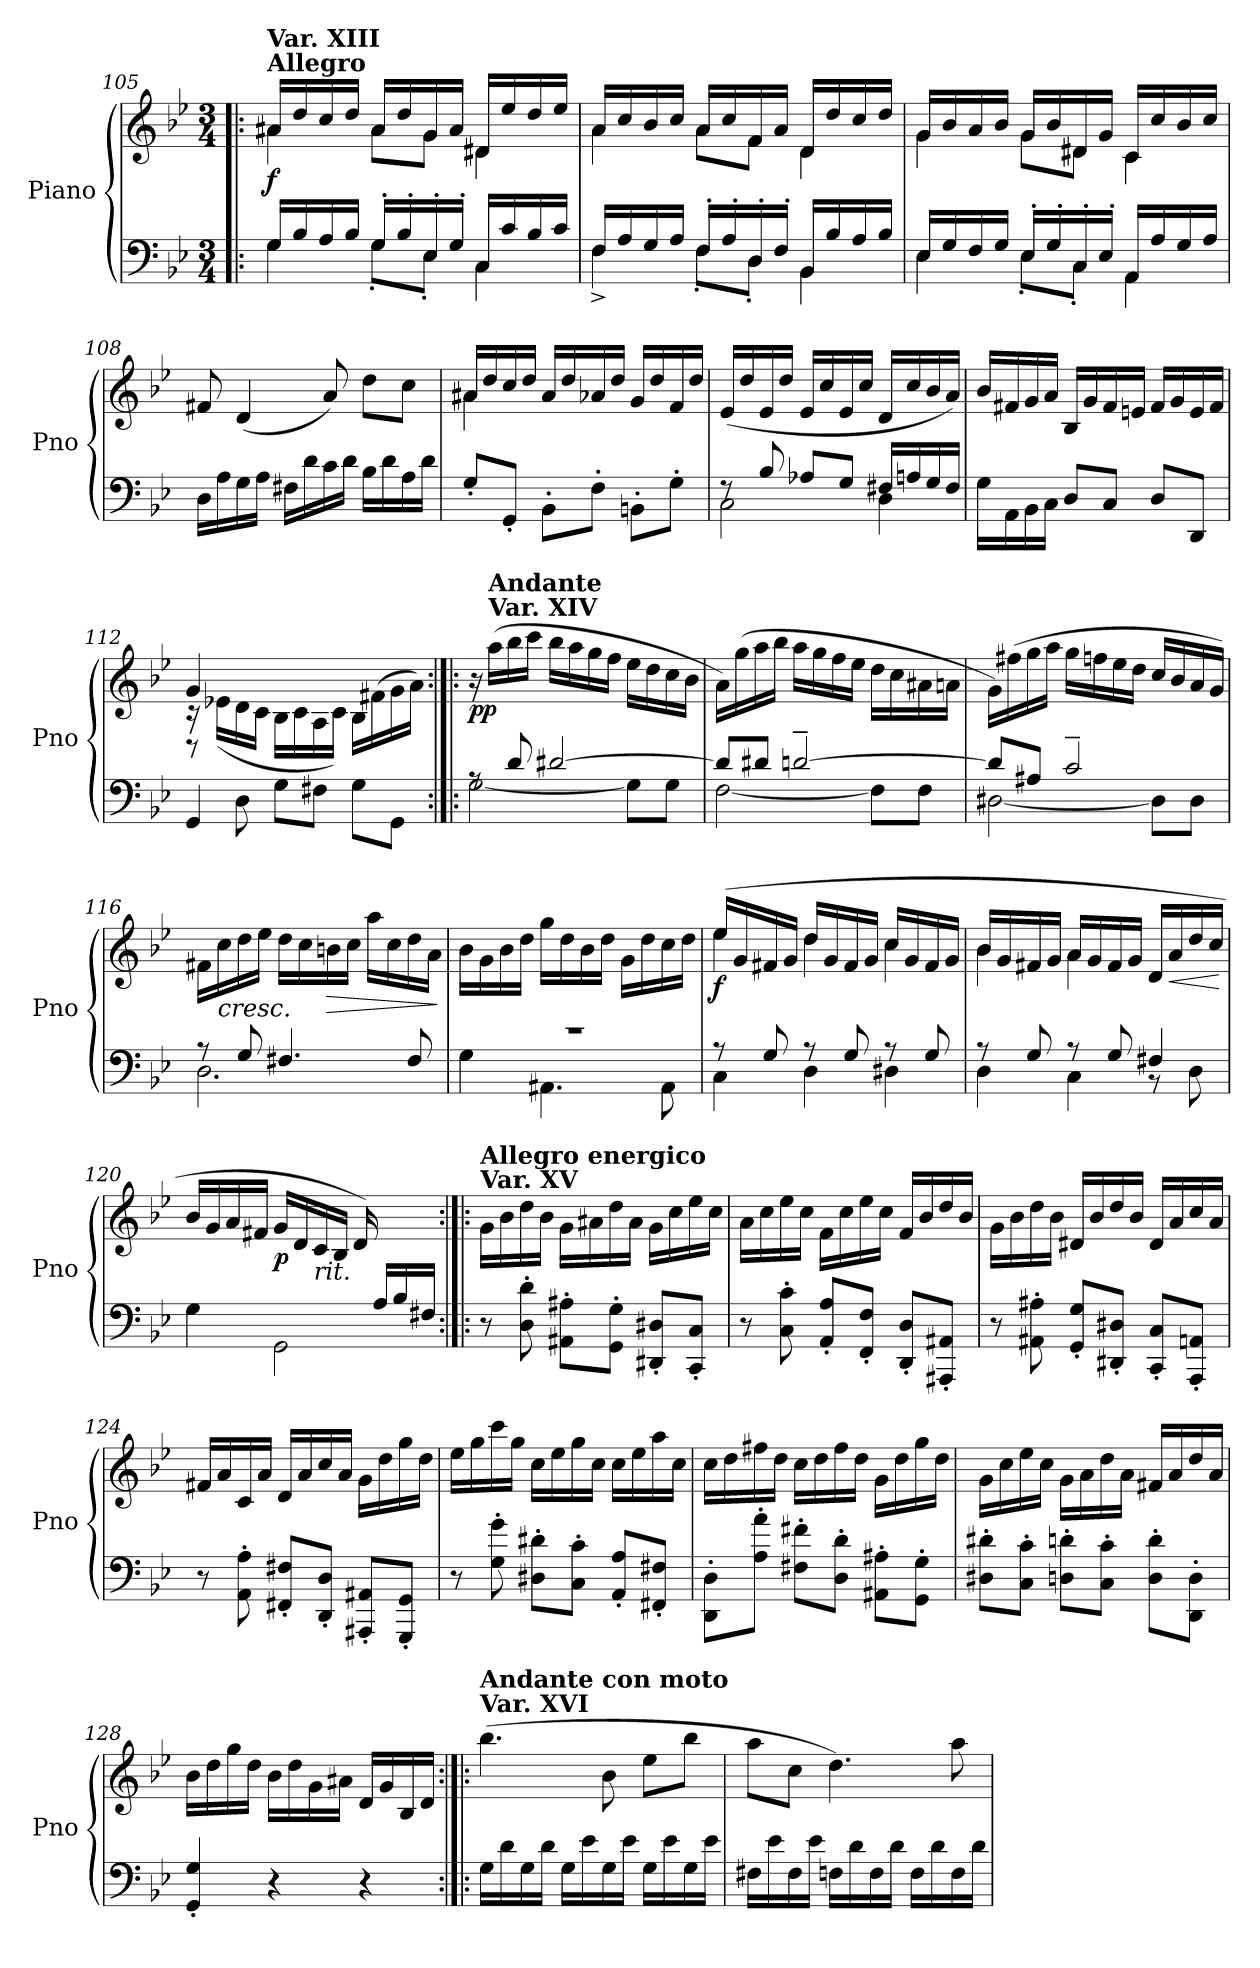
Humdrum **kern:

**kern	**kern	**dynam
*part1	*part1	*part1
*staff2	*staff1	*staff1/2
*I"Piano	*	*
*I'Pno	*	*
!!LO:LB:g=z
*clefF4	*clefG2	*
*k[b-e-]	*k[b-e-]	*
*M3/4	*M3/4	*
*MM120	*MM120	*
=105!|:	=105!|:	=105!|:
*^	*^	*
!	!	!LO:TX:a:B:t=Allegro	!	!
!	!	!LO:TX:a:B:t=Var. XIII	!	!
!	!	!	!	!LO:DY:b
16G/LL	4G\	16a#X/LL	4a#\	f
16B-/	.	16dd/	.	.
16A/	.	16cc/	.	.
16B-/JJ	.	16dd/JJ	.	.
16G'/LL	8G'\L	16a#/LL	8a#\L	.
16B-'/	.	16dd/	.	.
16E-'/	8E-'\J	16g/	8g\J	.
16G'/JJ	.	16a#/JJ	.	.
16C/LL	4C\	16d#X/LL	4d#\	.
16c/	.	16ee-/	.	.
16B-/	.	16dd/	.	.
16c/JJ	.	16ee-/JJ	.	.
=106	=106	=106	=106	=106
16F/LL	4F^\	16a/LL	4a\	.
16A/	.	16cc/	.	.
16G/	.	16b-/	.	.
16A/JJ	.	16cc/JJ	.	.
16F'/LL	8F'\L	16a/LL	8a\L	.
16A'/	.	16cc/	.	.
16D'/	8D'\J	16f/	8f\J	.
16F'/JJ	.	16a/JJ	.	.
16BB-/LL	4BB-\	16d/LL	4d\	.
16B-/	.	16dd/	.	.
16A/	.	16cc/	.	.
16B-/JJ	.	16dd/JJ	.	.
=107	=107	=107	=107	=107
16E-/LL	4E-\	16g/LL	4g\	.
16G/	.	16b-/	.	.
16F/	.	16a/	.	.
16G/JJ	.	16b-/JJ	.	.
16E-'/LL	8E-'\L	16g/LL	8g\L	.
16G'/	.	16b-/	.	.
16C'/	8C'\J	16d#X/	8d#\J	.
16E-'/JJ	.	16g/JJ	.	.
16AA/LL	4AA\	16c/LL	4c\	.
16A/	.	16cc/	.	.
16G/	.	16b-/	.	.
16A/JJ	.	16cc/JJ	.	.
*v	*v	*	*	*
*	*v	*v	*
!!LO:LB:g=z
=108	=108	=108
16D\LL	8f#X/	.
16A\	.	.
16G\	(4d/	.
16A\JJ	.	.
16F#X\LL	.	.
16d\	.	.
16c\	8a/)	.
16d\JJ	.	.
16B-\LL	8dd\L	.
16d\	.	.
16A\	8cc\J	.
16d\JJ	.	.
=109	=109	=109
*	*^	*
8G'/L	16a#X/LL	4a#\	.
.	16dd/	.	.
8GG'/J	16cc/	.	.
.	16dd/JJ	.	.
8BB-'\L	16a#/LL	2ryy	.
.	16dd/	.	.
8F'\J	16a-X/	.	.
.	16dd/JJ	.	.
8BBn'\L	16g/LL	.	.
.	16dd/	.	.
8G'\J	16f/	.	.
.	16dd/JJ	.	.
*	*v	*v	*
=110	=110	=110
*^	*	*
8rF	2C\	(16e-/LL	.
.	.	16dd/	.
8B-/	.	16e-/	.
.	.	16dd/JJ	.
8A-X/L	.	16e-/LL	.
.	.	16cc/	.
8G/J	.	16e-/	.
.	.	16cc/JJ	.
16F#X/LL	4D\	16d/LL	.
16An/	.	16cc/	.
16G/	.	16b-/	.
16F#/JJ	.	16a/JJ)	.
*v	*v	*	*
!!LO:LB:g=z
=111	=111	=111
16G\LL	16b-/LL	.
16AA\	16f#X/	.
16BB-\	16g/	.
16C\JJ	16a/JJ	.
8D/L	16B-/LL	.
.	16g/	.
8C/J	16f#/	.
.	16en/JJ	.
8D/L	16f#/LL	.
.	16g/	.
8DD/J	16e/	.
.	16f#/JJ	.
=112	=112	=112
*^	*^	*
4GG/	8rg	4g/	16r	.
.	.	.	(16e-X\LL	.
.	8D\	.	16d\	.
.	.	.	16c\JJ	.
2ryy	8G\L	2ryy	16B-\LL	.
.	.	.	16c\	.
.	8F#X\J	.	16A\	.
.	.	.	16c\JJ)	.
.	8G\L	.	16B-\LL	.
.	.	.	(16f#X\	.
.	8GG\J	.	16g\	.
.	.	.	16a\JJ)	.
!!LO:LB:g=z
=113:|!|:	=113:|!|:	=113:|!|:	=113:|!|:	=113:|!|:
!	!	!	!	!LO:DY:b
*	*	*v	*v	*
8rA	[2G\	16r	pp
*	*	*MM76	*
!	!	!LO:TX:a:B:t=Var. XIV	!
!	!	!LO:TX:a:B:t=Andante	!
.	.	(16aa\LL	.
8d/	.	16bb-\	.
.	.	16ccc\JJ	.
[2d#X/	.	16bb-\LL	.
.	.	16aa\	.
.	.	16gg\	.
.	.	16ff\JJ	.
.	8G\L]	16ee-\LL	.
.	.	16dd\	.
.	8G\J	16cc\	.
.	.	16b-\JJ	.
=114	=114	=114	=114
8d#/L]	[2F\	16a\LL)	.
.	.	(16gg\	.
8d#X/J	.	16aa\	.
.	.	16bb-\JJ	.
[2dn~/	.	16aa\LL	.
.	.	16gg\	.
.	.	16ff\	.
.	.	16ee-\JJ	.
.	8F\L]	16dd\LL	.
.	.	16cc\	.
.	8F\J	16a#X\	.
.	.	16an\JJ	.
=115	=115	=115	=115
8d/L]	[2D#X\	16g\LL)	.
.	.	(16ff#X\	.
8A#X/J	.	16gg\	.
.	.	16aa\JJ	.
2c~/	.	16gg\LL	.
.	.	16ffn\	.
.	.	16ee-\	.
.	.	16dd\JJ	.
.	8D#\L]	16cc/LL	.
.	.	16b-/	.
.	8D#\J	16a/	.
.	.	16g/JJ)	.
!!LO:PB:g=z
=116	=116	=116	=116
*	*	*^	*
8r	2.D\	16f#X\LL	2.ryy	.
!	!	!	!	!LO:HP:b
.	.	16cc\	.	<
8G/	.	16dd\	.	.
.	.	16ee-\JJ	.	.
4.F#X/	.	16dd\LL	.	.
.	.	16cc\	.	.
!	!	!	!	!LO:HP:b
.	.	16bn\	.	>
.	.	16cc\JJ	.	.
.	.	16aa\LL	.	.
.	.	16cc\	.	.
8F#/	.	16dd\	.	.
.	.	16a\JJ	.	.
*v	*v	*	*	*
*	*v	*v	*
.	.	]
=117	=117	=117
*^	*	*
!	!	!	!LO:DY:a=2
2.r	4G\	16b-\LL	other-dynamics
.	.	16g\	.
.	.	16b-\	.
.	.	16dd\JJ	.
.	4.AA#X\	16gg\LL	.
.	.	16dd\	.
.	.	16b-\	.
.	.	16dd\JJ	.
.	.	16g\LL	.
.	.	16dd\	.
.	8AA#\	16cc\	.
.	.	16dd\JJ	.
=118	=118	=118	=118
*	*	*^	*
!	!	!	!	!LO:DY:b
8r	4C\	(16ee-/LL	4ee-\	f
.	.	16g/	.	.
8G/	.	16f#X/	.	.
.	.	16g/JJ	.	.
8r	4D\	16dd/LL	4dd\	.
.	.	16g/	.	.
8G/	.	16f#/	.	.
.	.	16g/JJ	.	.
8r	4D#X\	16cc/LL	4cc\	.
.	.	16g/	.	.
8G/	.	16f#/	.	.
.	.	16g/JJ	.	.
!!LO:LB:g=z	!!
=119	=119	=119	=119	=119
!	!	!	!	!LO:DY:b
8r	4D\	16b-/LL	4b-\	other-dynamics
.	.	16g/	.	.
8G/	.	16f#X/	.	.
.	.	16g/JJ	.	.
8r	4C\	16a/LL	4a\	.
.	.	16g/	.	.
8G/	.	16f#/	.	.
.	.	16g/JJ	.	.
4F#X/	8r	16d/LL	4ryy	.
!	!	!	!	!LO:HP:b
.	.	16a/	.	<
.	8D\	16dd/	.	.
.	.	16cc/JJ	.	.
*v	*v	*	*	*
*	*v	*v	*
.	.	[
=120	=120	=120
*^	*	*
4ryy	4G\	16b-/LL	.
.	.	16g/	.
.	.	16a/	.
.	.	16f#X/JJ	.
!	!	!	!LO:DY:n=1:b
4ryy	2GG\	16g/LL	[ p
.	.	16d/	.
!	!	!LO:TX:b:i:t=rit.	!
.	.	16c/	.
.	.	16B-/JJ	.
16ryy	.	16d/)	.
16A/LL	.	16ryy	.
16B-/	.	8ryy	.
16F#X/JJ	.	.	.
*v	*v	*	*
!!LO:LB:g=z
=121:|!|:	=121:|!|:	=121:|!|:
*	*MM132	*
!	!LO:TX:a:B:t=Var. XV	!
!	!LO:TX:a:B:t=Allegro energico	!
8r	16g\LL	.
.	16b-\	.
8D\' 8d\'	16dd\	.
.	16b-\JJ	.
8AA#X\' 8A#X\'L	16g\LL	.
.	16a#X\	.
8GG\' 8G\'J	16dd\	.
.	16a#\JJ	.
8DD#X/' 8D#X/'L	16g\LL	.
.	16cc\	.
8CC/' 8C/'J	16ee-\	.
.	16cc\JJ	.
=122	=122	=122
8r	16a\LL	.
.	16cc\	.
8C\' 8c\'	16ee-\	.
.	16cc\JJ	.
8AA/' 8A/'L	16f\LL	.
.	16cc\	.
8FF/' 8F/'J	16ee-\	.
.	16cc\JJ	.
8DD/' 8D/'L	16f/LL	.
.	16b-/	.
8AAA#X/' 8AA#X/'J	16dd/	.
.	16b-/JJ	.
=123	=123	=123
8r	16g\LL	.
.	16b-\	.
8AA#X\' 8A#X\'	16dd\	.
.	16b-\JJ	.
8GG/' 8G/'L	16d#X/LL	.
.	16b-/	.
8DD#X/' 8D#X/'J	16dd/	.
.	16b-/JJ	.
8CC/' 8C/'L	16d#/LL	.
.	16a/	.
8AAA/' 8AAn/'J	16cc/	.
.	16a/JJ	.
!!LO:LB:g=z
=124	=124	=124
8r	16f#X/LL	.
.	16a/	.
8AA\' 8A\'	16c/	.
.	16a/JJ	.
8FF#X/' 8F#X/'L	16d/LL	.
.	16a/	.
8DD/' 8D/'J	16cc/	.
.	16a/JJ	.
8AAA#X/' 8AA#X/'L	16g\LL	.
.	16dd\	.
8GGG/' 8GG/'J	16gg\	.
.	16dd\JJ	.
=125	=125	=125
8r	16ee-\LL	.
.	16gg\	.
8G\' 8g\'	16ccc\	.
.	16gg\JJ	.
8D#X\' 8d#X\'L	16cc\LL	.
.	16ee-\	.
8C\' 8c\'J	16gg\	.
.	16cc\JJ	.
8AA/' 8A/'L	16cc\LL	.
.	16ee-\	.
8FF#X/' 8F#X/'J	16aa\	.
.	16cc\JJ	.
=126	=126	=126
8DD\' 8D\'L	16cc\LL	.
.	16dd\	.
8A\' 8a\'J	16ff#X\	.
.	16dd\JJ	.
8F#X\' 8f#X\'L	16cc\LL	.
.	16dd\	.
8D\' 8d\'J	16ff#\	.
.	16dd\JJ	.
8AA#X\' 8A#X\'L	16g\LL	.
.	16dd\	.
8GG\' 8G\'J	16gg\	.
.	16dd\JJ	.
!!LO:LB:g=z
=127	=127	=127
8D#X\' 8d#X\'L	16g\LL	.
.	16cc\	.
8C\' 8c\'J	16ee-\	.
.	16cc\JJ	.
8Dn\' 8dn\'L	16g\LL	.
.	16a\	.
8C\' 8c\'J	16dd\	.
.	16a\JJ	.
8D\' 8d\'L	16f#X/LL	.
.	16a/	.
8DD\' 8D\'J	16dd/	.
.	16a/JJ	.
=128	=128	=128
4GG/' 4G/'	16b-\LL	.
.	16dd\	.
.	16gg\	.
.	16dd\JJ	.
4r	16b-\LL	.
.	16dd\	.
.	16g\	.
.	16a#X\JJ	.
4r	16d/LL	.
.	16g/	.
.	16B-/	.
.	16d/JJ	.
!!LO:PB:g=z
=129:|!|:	=129:|!|:	=129:|!|:
*	*MM88	*
!	!LO:TX:a:B:t=Var. XVI	!
!	!LO:TX:a:B:t=Andante con moto	!
16G\LL	(4.bb-\	.
16d\	.	.
16G\	.	.
16d\JJ	.	.
16G\LL	.	.
16e-\	.	.
16G\	8b-\	.
16e-\JJ	.	.
16G\LL	8ee-\L	.
16e-\	.	.
16G\	8bb-\J	.
16e-\JJ	.	.
=130	=130	=130
16F#X\LL	8aa\L	.
16e-\	.	.
16F#\	8cc\J	.
16e-\JJ	.	.
16Fn\LL	4.dd\)	.
16d\	.	.
16F\	.	.
16d\JJ	.	.
16F\LL	.	.
16d\	.	.
16F\	8aa\	.
16d\JJ	.	.
=	=	=
*-	*-	*-
